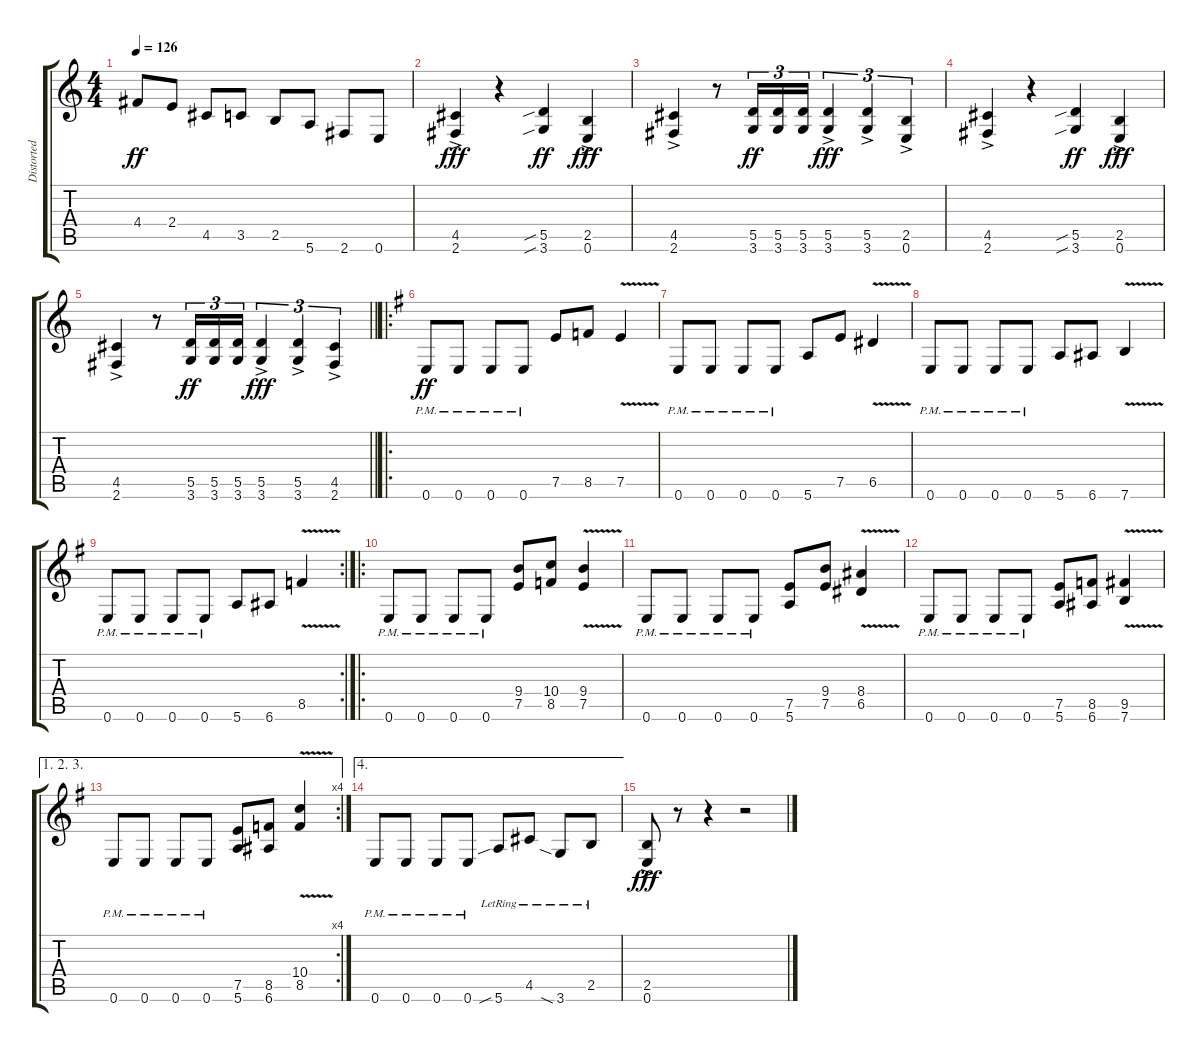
\track ("Distorted Guitar - Rhythm" "Distorted ") {instrument distortionguitar}
\staff {score tabs}
\tuning (E4 B3 G3 D3 A2 E2) {hide}
\ts (4 4)
\tempo 126
\clef g2
\ks c
4.4.8{dy ff} 2.4.8 4.5.8 3.5.8 2.5.8 5.6.8 2.6.8 0.6.8 |
(4.5{ac} 2.6{ac}).4{dy fff} r.4 (5.5{sib} 3.6{sib}).4{dy ff} (2.5{ac} 0.6{ac}).4{dy fff} |
(4.5{ac} 2.6{ac}).4 r.8 (5.5 3.6).16{tu (3 2) dy ff} (5.5 3.6).16{tu (3 2)} (5.5 3.6).16{tu (3 2)} (5.5{ac} 3.6{ac}).4{tu (3 2) dy fff} (5.5{ac} 3.6{ac}).4{tu (3 2)} (2.5{ac} 0.6{ac}).4{tu (3 2)} |
(4.5{ac} 2.6{ac}).4 r.4 (5.5{sib} 3.6{sib}).4{dy ff} (2.5{ac} 0.6{ac}).4{dy fff} |
\barLineRight lightlight
(4.5{ac} 2.6{ac}).4 r.8 (5.5 3.6).16{tu (3 2) dy ff} (5.5 3.6).16{tu (3 2)} (5.5 3.6).16{tu (3 2)} (5.5{ac} 3.6{ac}).4{tu (3 2) dy fff} (5.5{ac} 3.6{ac}).4{tu (3 2)} (4.5{ac} 2.6{ac}).4{tu (3 2)} |
\ro
\ks g
0.6{pm}.8{dy ff} 0.6{pm}.8 0.6{pm}.8 0.6{pm}.8 7.5.8 8.5.8 7.5{v}.4 |
0.6{pm}.8 0.6{pm}.8 0.6{pm}.8 0.6{pm}.8 5.6.8 7.5.8 6.5{v}.4 |
0.6{pm}.8 0.6{pm}.8 0.6{pm}.8 0.6{pm}.8 5.6.8 6.6.8 7.6{v}.4 |
\rc 2
0.6{pm}.8 0.6{pm}.8 0.6{pm}.8 0.6{pm}.8 5.6.8 6.6.8 8.5{v}.4 |
\ro
0.6{pm}.8 0.6{pm}.8 0.6{pm}.8 0.6{pm}.8 (9.4 7.5).8 (10.4 8.5).8 (9.4{v} 7.5{v}).4 |
0.6{pm}.8 0.6{pm}.8 0.6{pm}.8 0.6{pm}.8 (7.5 5.6).8 (9.4 7.5).8 (8.4{v} 6.5{v}).4 |
0.6{pm}.8 0.6{pm}.8 0.6{pm}.8 0.6{pm}.8 (7.5 5.6).8 (8.5 6.6).8 (9.5{v} 7.6{v}).4 |
\ae (1 2 3)
\rc 4
0.6{pm}.8 0.6{pm}.8 0.6{pm}.8 0.6{pm}.8 (7.5 5.6).8 (8.5 6.6).8 (10.4{v} 8.5{v}).4 |
\ae 4
0.6{pm}.8 0.6{pm}.8 0.6{pm}.8 0.6{pm}.8 5.6{sib lr}.8 4.5{lr}.8 3.6{sia lr}.8 2.5{lr}.8 |
(2.5{ac} 0.6{ac}).8{dy fff} r.8 r.4 r.2
